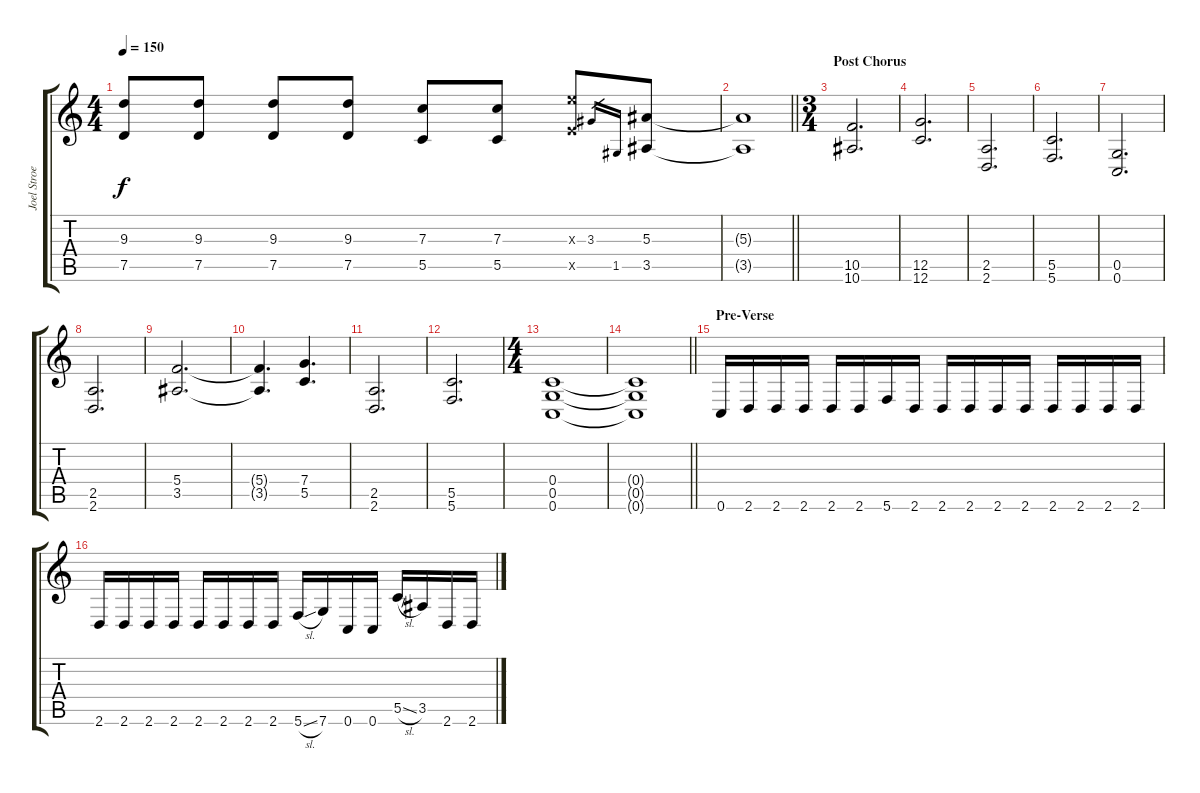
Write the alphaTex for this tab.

\track ("Joel Stroetzel" "Joel Stroe") {instrument overdrivenguitar}
\staff {score tabs}
\tuning (D4 A3 F3 C3 G2 C2) {hide}
\ts (4 4)
\tempo 150
\clef g2
\ks c
(9.3 7.5).8{dy f} (9.3 7.5).8 (9.3 7.5).8 (9.3 7.5).8 (7.3 5.5).8 (7.3 5.5).8 (11.3{x} 9.5{x}).8 3.3.16{gr} 1.5.16{gr} (5.3 3.5).8 |
\barLineRight lightlight
(5.3{t} 3.5{t}).1 |
\ts (3 4)
\section ("" "Post Chorus")
(10.5 10.6).2{d balance 16} |
(12.5 12.6).2{d} |
(2.5 2.6).2{d} |
(5.5 5.6).2{d} |
(0.5 0.6).2{d} |
(2.5 2.6).2{d} |
(5.4 3.5).2{d} |
(5.4{t} 3.5{t}).4{d} (7.4 5.5).4{d} |
(2.5 2.6).2{d} |
(5.5 5.6).2{d} |
\ts (4 4)
(0.4 0.5 0.6).1{balance 16 instrument overdrivenguitar} |
\barLineRight lightlight
(0.4{t} 0.5{t} 0.6{t}).1 |
\section ("" "Pre-Verse")
0.6.16 2.6.16 2.6.16 2.6.16 2.6.16 2.6.16 5.6.16 2.6.16 2.6.16 2.6.16 2.6.16 2.6.16 2.6.16 2.6.16 2.6.16 2.6.16 |
2.6.16 2.6.16 2.6.16 2.6.16 2.6.16 2.6.16 2.6.16 2.6.16 5.6{sl}.16 7.6.16 0.6.16 0.6.16 5.5{sl}.16 3.5.16 2.6.16 2.6.16
